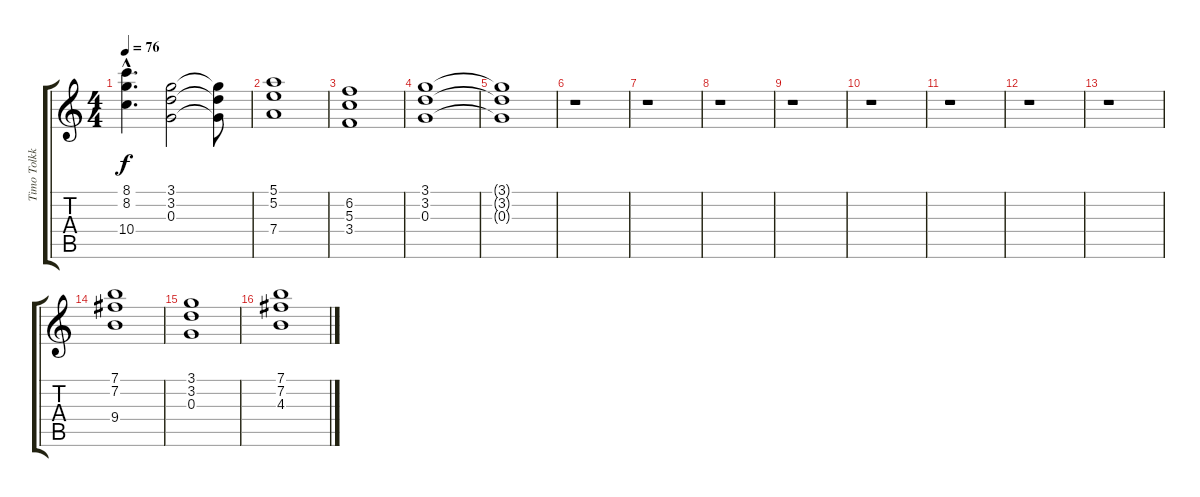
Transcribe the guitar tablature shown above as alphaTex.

\track ("Timo Tolkki" "Timo Tolkk") {instrument distortionguitar}
\staff {score tabs}
\tuning (E4 B3 G3 D3 A2 E2) {hide}
\ts (4 4)
\tempo 76
\clef g2
\ks c
(8.1{hac} 8.2{hac} 10.4{hac}).4{d dy f} (3.1 3.2 0.3).2 (3.1{t} 3.2{t} 0.3{t}).8 |
(5.1 5.2 7.4).1 |
(6.2 5.3 3.4).1 |
(3.1 3.2 0.3).1 |
(3.1{t} 3.2{t} 0.3{t}).1 |
r.1 |
r.1 |
r.1 |
r.1 |
r.1 |
r.1 |
r.1 |
r.1 |
(7.1 7.2 9.4).1 |
(3.1 3.2 0.3).1 |
(7.1 7.2 4.3).1
